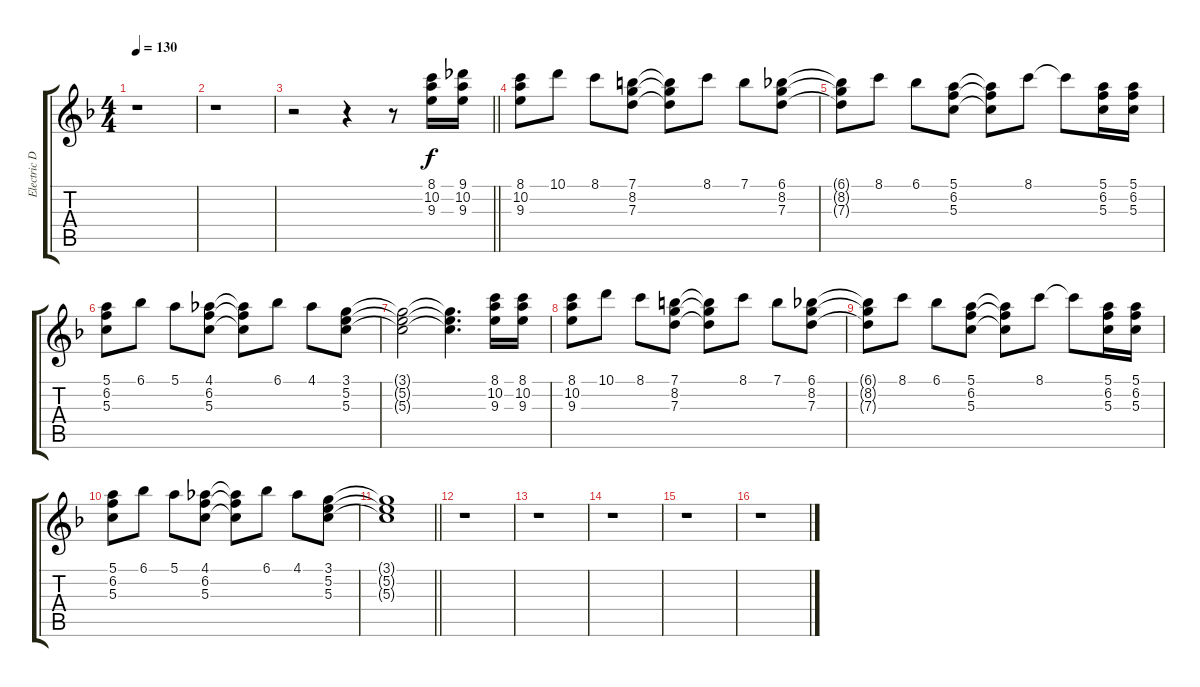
\track ("Electric Distorted" "Electric D") {instrument distortionguitar}
\staff {score tabs}
\tuning (E4 B3 G3 D3 A2 E2) {hide}
\ts (4 4)
\tempo 130
\clef g2
\ks f
r.1{dy f} |
r.1 |
\barLineRight lightlight
r.2 r.4 r.8 (8.1 10.2 9.3).16 (9.1 10.2 9.3).16 |
(8.1 10.2 9.3).8 10.1.8 8.1.8 (7.1 8.2 7.3).8 (7.1{t} 8.2{t} 7.3{t}).8 8.1.8 7.1.8 (6.1 8.2 7.3).8 |
(6.1{t} 8.2{t} 7.3{t}).8 8.1.8 6.1.8 (5.1 6.2 5.3).8 (5.1{t} 6.2{t} 5.3{t}).8 8.1.8 8.1{t}.8 (5.1 6.2 5.3).16 (5.1 6.2 5.3).16 |
(5.1 6.2 5.3).8 6.1.8 5.1.8 (4.1 6.2 5.3).8 (4.1{t} 6.2{t} 5.3{t}).8 6.1.8 4.1.8 (3.1 5.2 5.3).8 |
(3.1{t} 5.2{t} 5.3{t}).2 (3.1{t} 5.2{t} 5.3{t}).4{d} (8.1 10.2 9.3).16 (8.1 10.2 9.3).16 |
(8.1 10.2 9.3).8 10.1.8 8.1.8 (7.1 8.2 7.3).8 (7.1{t} 8.2{t} 7.3{t}).8 8.1.8 7.1.8 (6.1 8.2 7.3).8 |
(6.1{t} 8.2{t} 7.3{t}).8 8.1.8 6.1.8 (5.1 6.2 5.3).8 (5.1{t} 6.2{t} 5.3{t}).8 8.1.8 8.1{t}.8 (5.1 6.2 5.3).16 (5.1 6.2 5.3).16 |
(5.1 6.2 5.3).8 6.1.8 5.1.8 (4.1 6.2 5.3).8 (4.1{t} 6.2{t} 5.3{t}).8 6.1.8 4.1.8 (3.1 5.2 5.3).8 |
\barLineRight lightlight
(3.1{t} 5.2{t} 5.3{t}).1 |
r.1 |
r.1 |
r.1 |
r.1 |
r.1
